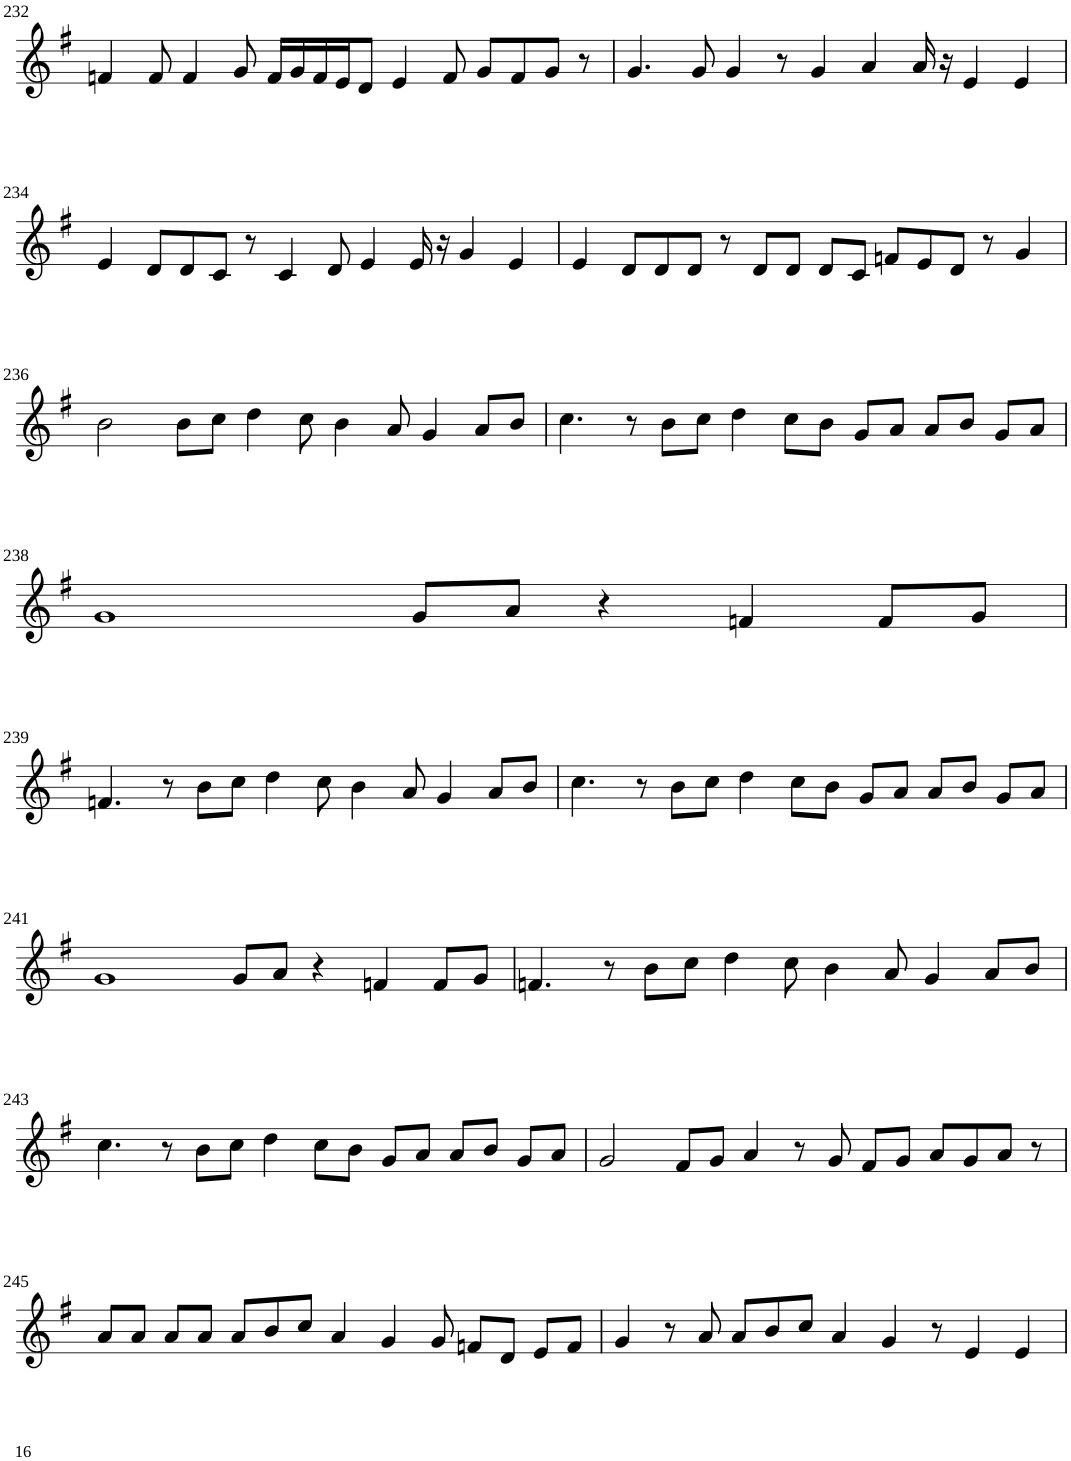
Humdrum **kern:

**kern
*part1
*staff1
*I"Violin
!!LO:PB:g=z
*clefG2
*k[f#]
*G:
*M8/4
=232
4fn/
8f/
4f/
8g/
16f/LL
16g/
16f/
16e/J
8d/J
4e/
8f/
8g/L
8f/
8g/J
8r
=233
4.g/
8g/
4g/
8r
4g/
4a/
16a/
16r
4e/
4e/
!!LO:LB:g=z
=234
4e/
8d/L
8d/
8c/J
8r
4c/
8d/
4e/
16e/
16r
4g/
4e/
=235
4e/
8d/L
8d/
8d/J
8r
8d/L
8d/J
8d/L
8c/J
8fn/L
8e/
8d/J
8r
4g/
!!LO:LB:g=z
=236
2b\
8b\L
8cc\J
4dd\
8cc\
4b\
8a/
4g/
8a/L
8b/J
=237
4.cc\
8r
8b\L
8cc\J
4dd\
8cc\L
8b\J
8g/L
8a/J
8a/L
8b/J
8g/L
8a/J
!!LO:LB:g=z
=238
1g
8g/L
8a/J
4r
4fn/
8f/L
8g/J
!!LO:LB:g=z
=239
4.fn/
8r
8b\L
8cc\J
4dd\
8cc\
4b\
8a/
4g/
8a/L
8b/J
=240
4.cc\
8r
8b\L
8cc\J
4dd\
8cc\L
8b\J
8g/L
8a/J
8a/L
8b/J
8g/L
8a/J
!!LO:LB:g=z
=241
1g
8g/L
8a/J
4r
4fn/
8f/L
8g/J
=242
4.fn/
8r
8b\L
8cc\J
4dd\
8cc\
4b\
8a/
4g/
8a/L
8b/J
!!LO:LB:g=z
=243
4.cc\
8r
8b\L
8cc\J
4dd\
8cc\L
8b\J
8g/L
8a/J
8a/L
8b/J
8g/L
8a/J
=244
2g/
8f#/L
8g/J
4a/
8r
8g/
8f#/L
8g/J
8a/L
8g/
8a/J
8r
!!LO:LB:g=z
=245
8a/L
8a/J
8a/L
8a/J
8a/L
8b/
8cc/J
4a/
4g/
8g/
8fn/L
8d/J
8e/L
8f/J
=246
4g/
8r
8a/
8a/L
8b/
8cc/J
4a/
4g/
8r
4e/
4e/
=
*-
